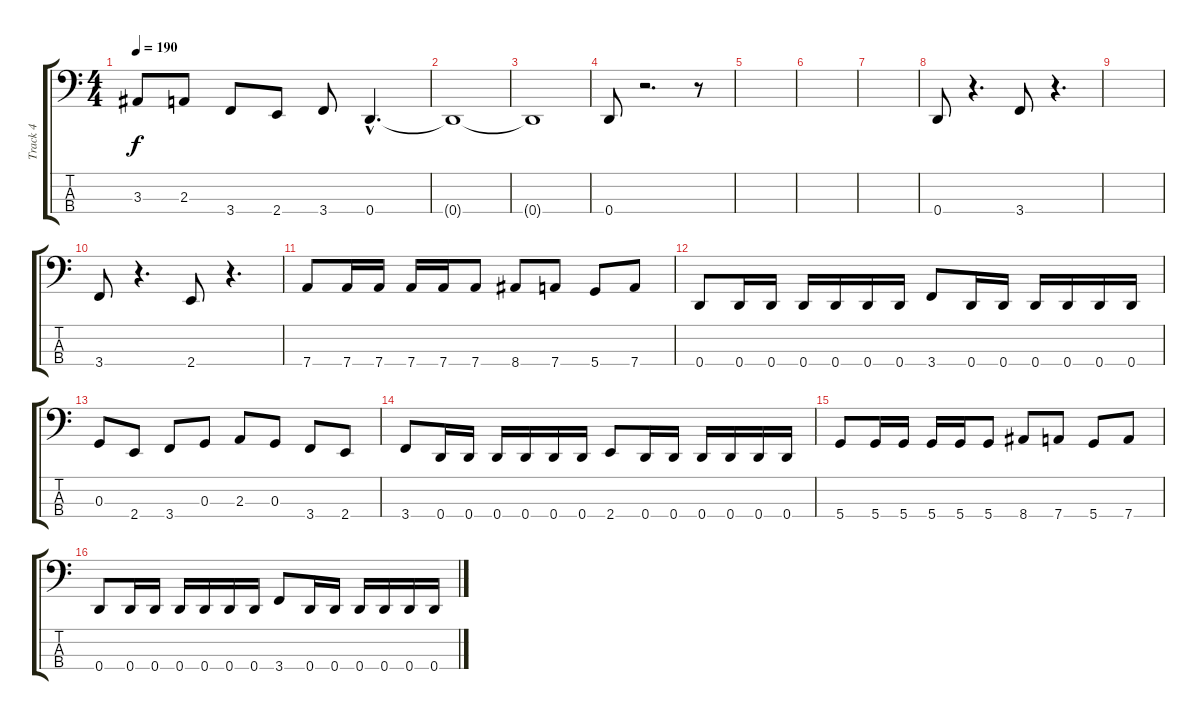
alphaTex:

\track ("Track 4" "Track 4") {instrument electricbassfinger}
\staff {score tabs}
\tuning (F2 C2 G1 D1) {hide}
\ts (4 4)
\tempo 190
\clef f4
\ks c
3.3.8{dy f} 2.3.8 3.4.8 2.4.8 3.4.8 0.4{hac}.4{d} |
0.4{t}.1 |
0.4{t}.1 |
0.4.8 r.2{d} r.8 |
|
|
|
0.4.8 r.4{d} 3.4.8 r.4{d} |
|
3.4.8 r.4{d} 2.4.8 r.4{d} |
7.4.8 7.4.16 7.4.16 7.4.16 7.4.16 7.4.8 8.4.8 7.4.8 5.4.8 7.4.8 |
0.4.8 0.4.16 0.4.16 0.4.16 0.4.16 0.4.16 0.4.16 3.4.8 0.4.16 0.4.16 0.4.16 0.4.16 0.4.16 0.4.16 |
0.3.8 2.4.8 3.4.8 0.3.8 2.3.8 0.3.8 3.4.8 2.4.8 |
3.4.8 0.4.16 0.4.16 0.4.16 0.4.16 0.4.16 0.4.16 2.4.8 0.4.16 0.4.16 0.4.16 0.4.16 0.4.16 0.4.16 |
5.4.8 5.4.16 5.4.16 5.4.16 5.4.16 5.4.8 8.4.8 7.4.8 5.4.8 7.4.8 |
0.4.8 0.4.16 0.4.16 0.4.16 0.4.16 0.4.16 0.4.16 3.4.8 0.4.16 0.4.16 0.4.16 0.4.16 0.4.16 0.4.16
